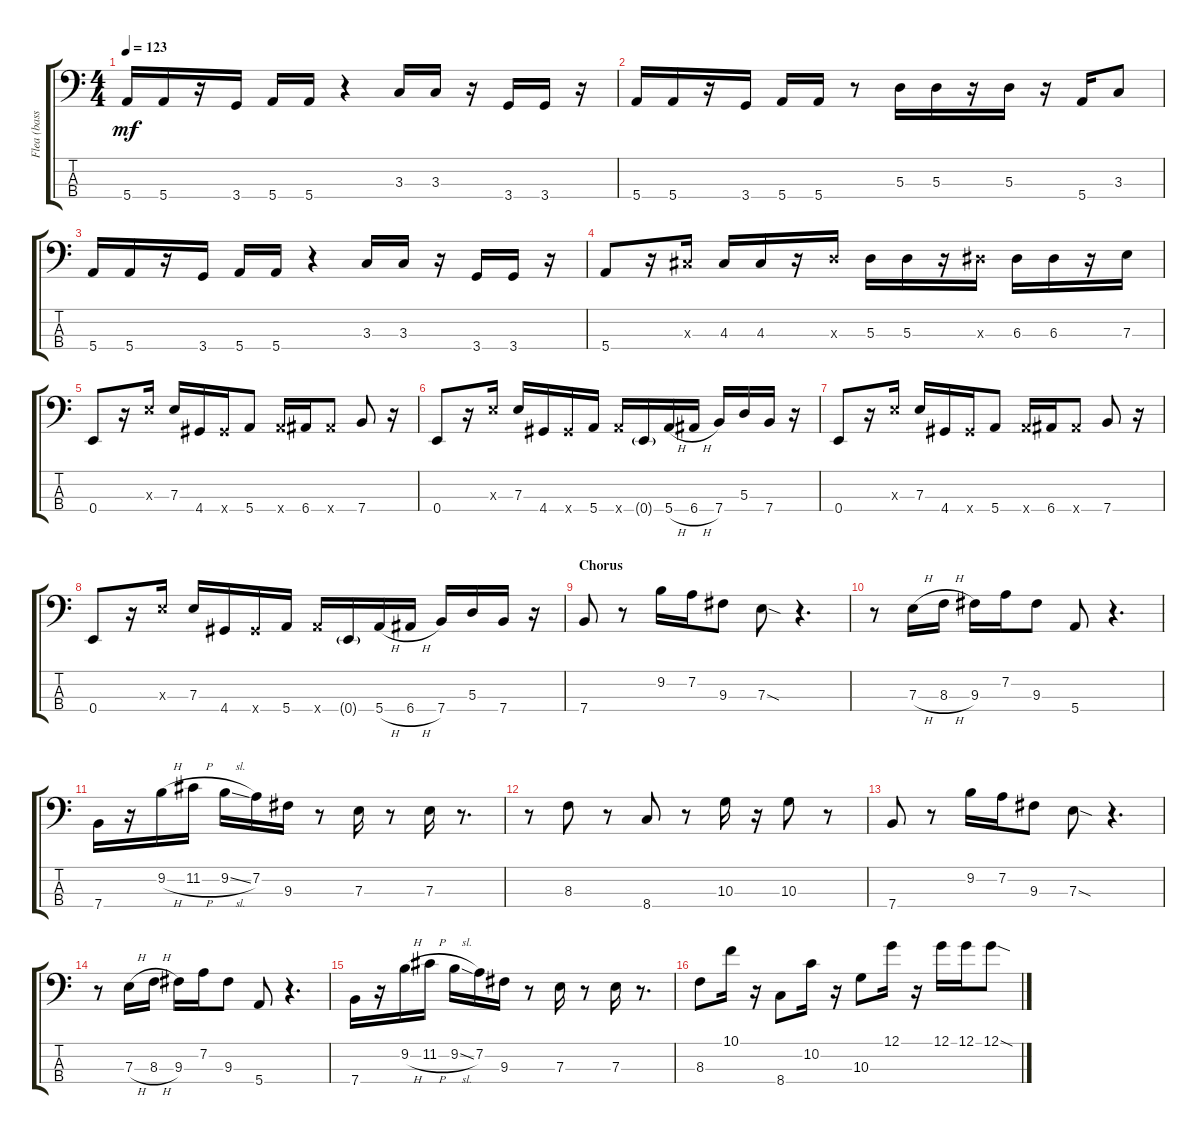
\track ("Flea (bass)" "Flea (bass") {instrument electricbassfinger}
\staff {score tabs}
\tuning (G2 D2 A1 E1) {hide}
\ts (4 4)
\tempo 123
\clef f4
\ks c
5.4.16{dy mf} 5.4.16 r.16 3.4.16 5.4.16 5.4.16 r.4 3.3.16 3.3.16 r.16 3.4.16 3.4.16 r.16 |
5.4.16 5.4.16 r.16 3.4.16 5.4.16 5.4.16 r.8 5.3.16 5.3.16 r.16 5.3.16 r.16 5.4.16 3.3.8 |
5.4.16 5.4.16 r.16 3.4.16 5.4.16 5.4.16 r.4 3.3.16 3.3.16 r.16 3.4.16 3.4.16 r.16 |
5.4.8 r.16 4.3{x}.16 4.3.16 4.3.16 r.16 5.3{x}.16 5.3.16 5.3.16 r.16 6.3{x}.16 6.3.16 6.3.16 r.16 7.3.16 |
0.4.8 r.16 7.3{x}.16 7.3.16 4.4.16 4.4{x}.16 5.4.8 5.4{x}.16 6.4.16 6.4{x}.8 7.4.8 r.16 |
0.4.8 r.16 7.3{x}.16 7.3.16 4.4.16 4.4{x}.16 5.4.16 5.4{x}.16 0.4{g}.16 5.4{h}.16 6.4{h}.16 7.4.16 5.3.16 7.4.16 r.16 |
0.4.8 r.16 7.3{x}.16 7.3.16 4.4.16 4.4{x}.16 5.4.8 5.4{x}.16 6.4.16 6.4{x}.8 7.4.8 r.16 |
0.4.8 r.16 7.3{x}.16 7.3.16 4.4.16 4.4{x}.16 5.4.16 5.4{x}.16 0.4{g}.16 5.4{h}.16 6.4{h}.16 7.4.16 5.3.16 7.4.16 r.16 |
\section ("" "Chorus")
7.4.8 r.8 9.2.16 7.2.16 9.3.8 7.3{sod}.8 r.4{d} |
r.8 7.3{h}.16 8.3{h}.16 9.3.16 7.2.16 9.3.8 5.4.8 r.4{d} |
7.4.16 r.16 9.2{h}.16 11.2{h}.16 9.2{sl}.16 7.2.16 9.3.16 r.8 7.3.16 r.8 7.3.16 r.8{d} |
r.8 8.3.8 r.8 8.4.8 r.8 10.3.16 r.16 10.3.8 r.8 |
7.4.8 r.8 9.2.16 7.2.16 9.3.8 7.3{sod}.8 r.4{d} |
r.8 7.3{h}.16 8.3{h}.16 9.3.16 7.2.16 9.3.8 5.4.8 r.4{d} |
7.4.16 r.16 9.2{h}.16 11.2{h}.16 9.2{sl}.16 7.2.16 9.3.16 r.8 7.3.16 r.8 7.3.16 r.8{d} |
8.3.8 10.1.16 r.16 8.4.8 10.2.16 r.16 10.3.8 12.1.16 r.16 12.1.16 12.1.16 12.1{sod}.8
